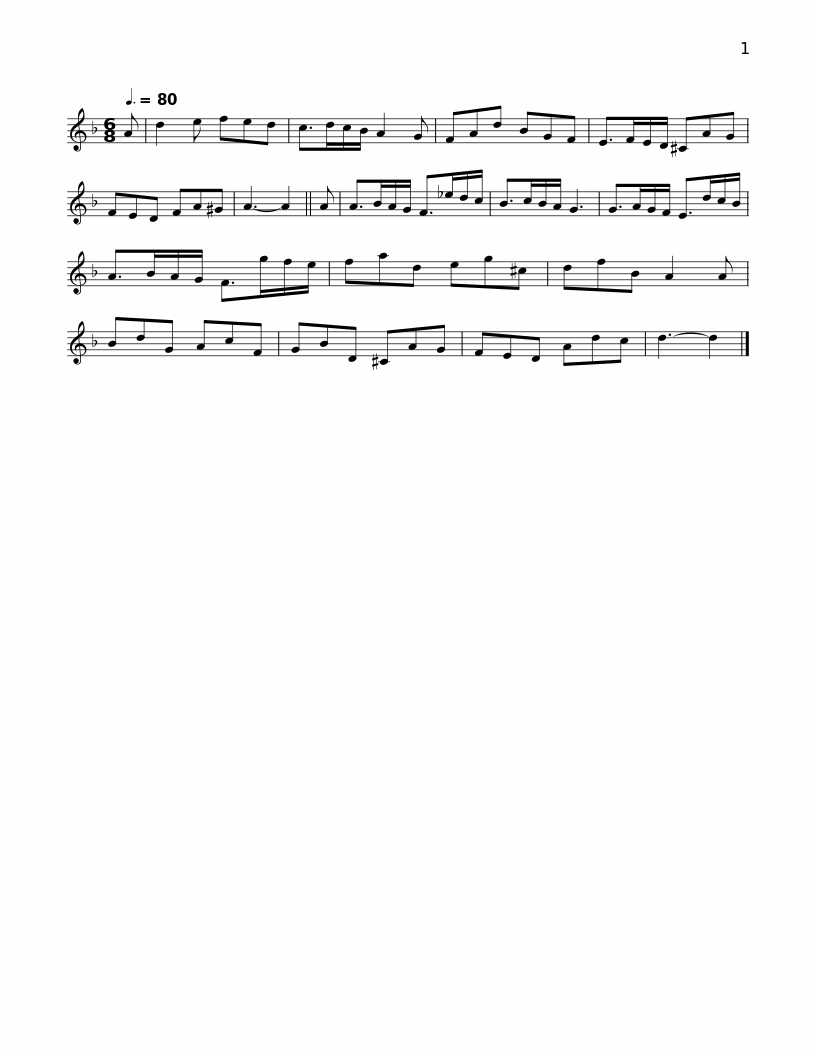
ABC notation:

X:1
L:1/8
Q:3/8=80
M:6/8
I:linebreak $
K:Dmin
V:1 treble
V:1
 A | d2 e fed | c>dc/B/ A2 G | FAd BGF | E>FE/D/ ^CAG | %5
 FED FA^G | A3- A2 || A |$ A>BA/G/ F>_ed/c/ | B>cB/A/ G3 | %10
 G>AG/F/ E>dc/B/ | A>BA/G/ F>gf/e/ | fad eg^c | dfB A2 A |$ BdG AcF | %15
 GBD ^CAG | FED Adc | d3- d2 |] %18
